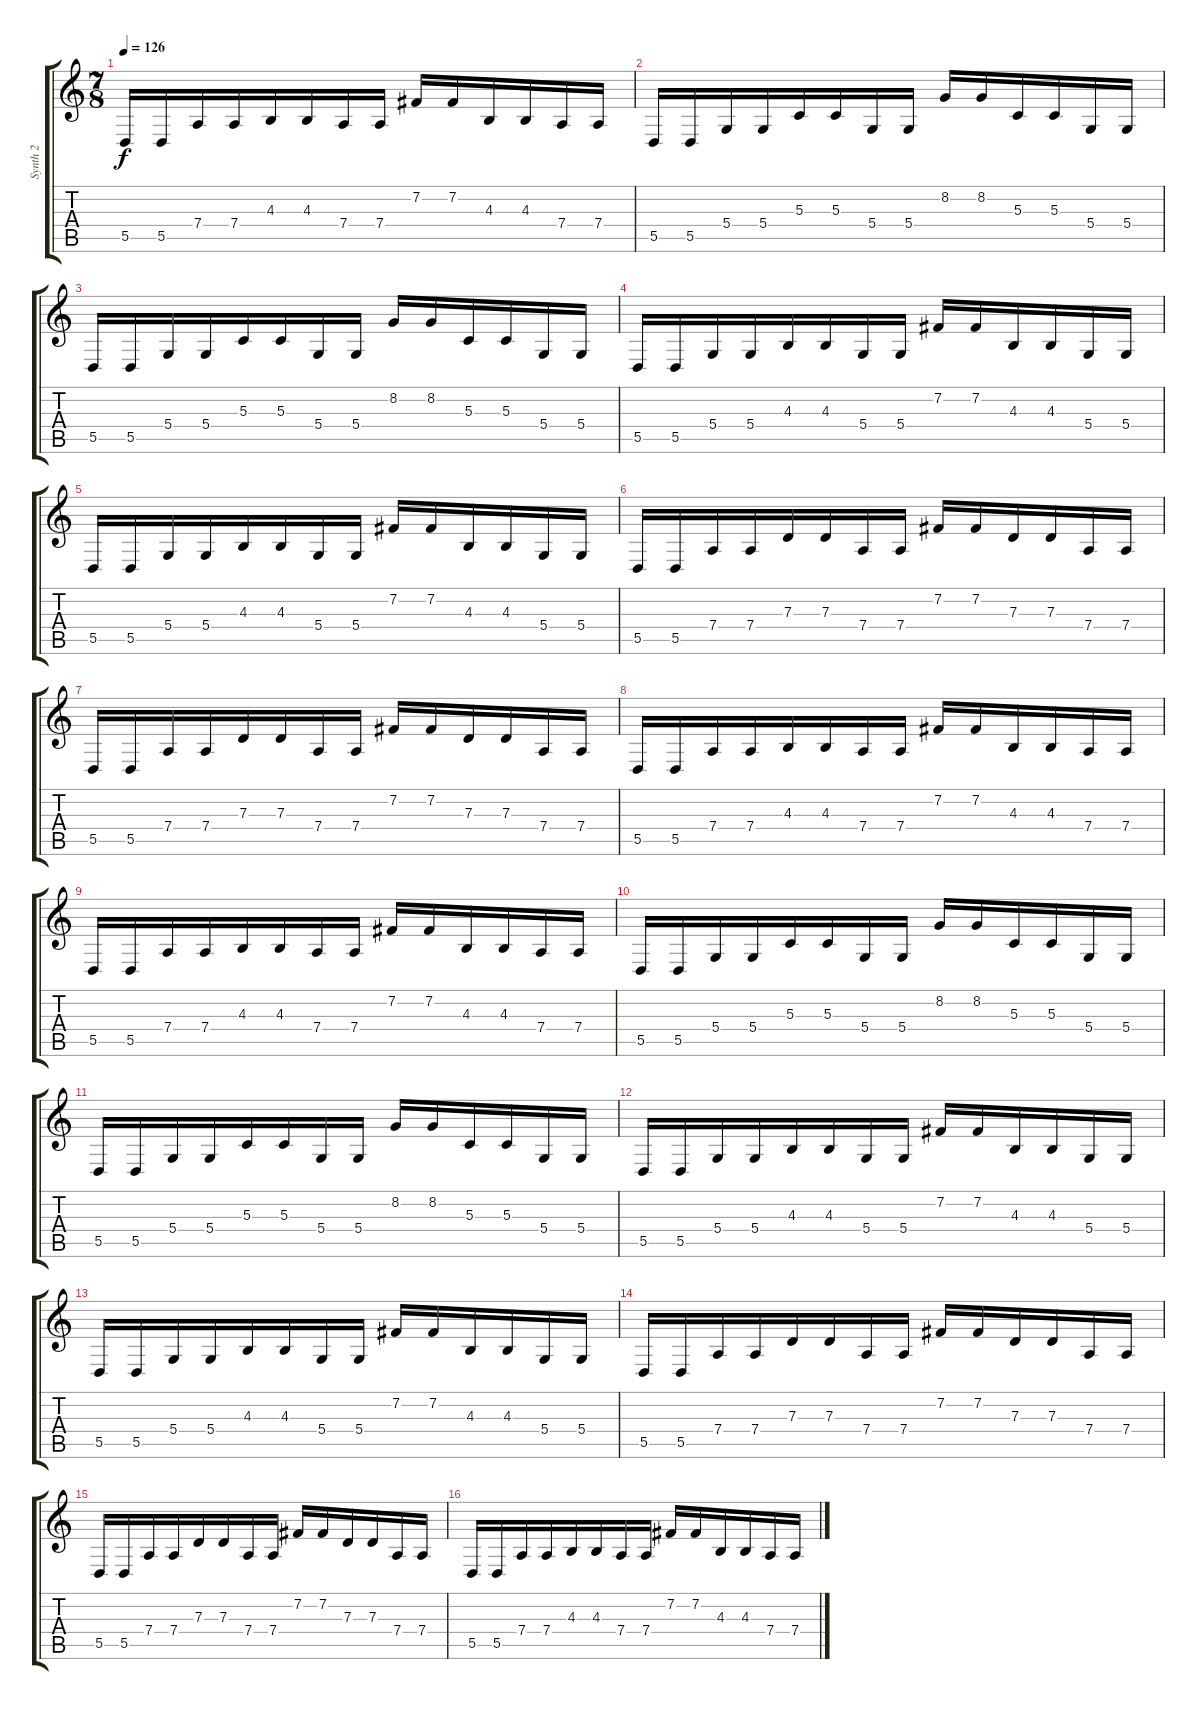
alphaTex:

\track ("Synth 2" "Synth 2") {instrument lead8bassandlead}
\staff {score tabs}
\tuning (E4 B3 G3 D3 A2 E2) {hide}
\ts (7 8)
\tempo 126
\clef g2
\ks c
5.5.16{dy f} 5.5.16 7.4.16 7.4.16 4.3.16 4.3.16 7.4.16 7.4.16 7.2.16 7.2.16 4.3.16 4.3.16 7.4.16 7.4.16 |
5.5.16 5.5.16 5.4.16 5.4.16 5.3.16 5.3.16 5.4.16 5.4.16 8.2.16 8.2.16 5.3.16 5.3.16 5.4.16 5.4.16 |
5.5.16 5.5.16 5.4.16 5.4.16 5.3.16 5.3.16 5.4.16 5.4.16 8.2.16 8.2.16 5.3.16 5.3.16 5.4.16 5.4.16 |
5.5.16 5.5.16 5.4.16 5.4.16 4.3.16 4.3.16 5.4.16 5.4.16 7.2.16 7.2.16 4.3.16 4.3.16 5.4.16 5.4.16 |
5.5.16 5.5.16 5.4.16 5.4.16 4.3.16 4.3.16 5.4.16 5.4.16 7.2.16 7.2.16 4.3.16 4.3.16 5.4.16 5.4.16 |
5.5.16 5.5.16 7.4.16 7.4.16 7.3.16 7.3.16 7.4.16 7.4.16 7.2.16 7.2.16 7.3.16 7.3.16 7.4.16 7.4.16 |
5.5.16 5.5.16 7.4.16 7.4.16 7.3.16 7.3.16 7.4.16 7.4.16 7.2.16 7.2.16 7.3.16 7.3.16 7.4.16 7.4.16 |
5.5.16 5.5.16 7.4.16 7.4.16 4.3.16 4.3.16 7.4.16 7.4.16 7.2.16 7.2.16 4.3.16 4.3.16 7.4.16 7.4.16 |
5.5.16 5.5.16 7.4.16 7.4.16 4.3.16 4.3.16 7.4.16 7.4.16 7.2.16 7.2.16 4.3.16 4.3.16 7.4.16 7.4.16 |
5.5.16 5.5.16 5.4.16 5.4.16 5.3.16 5.3.16 5.4.16 5.4.16 8.2.16 8.2.16 5.3.16 5.3.16 5.4.16 5.4.16 |
5.5.16 5.5.16 5.4.16 5.4.16 5.3.16 5.3.16 5.4.16 5.4.16 8.2.16 8.2.16 5.3.16 5.3.16 5.4.16 5.4.16 |
5.5.16 5.5.16 5.4.16 5.4.16 4.3.16 4.3.16 5.4.16 5.4.16 7.2.16 7.2.16 4.3.16 4.3.16 5.4.16 5.4.16 |
5.5.16 5.5.16 5.4.16 5.4.16 4.3.16 4.3.16 5.4.16 5.4.16 7.2.16 7.2.16 4.3.16 4.3.16 5.4.16 5.4.16 |
5.5.16 5.5.16 7.4.16 7.4.16 7.3.16 7.3.16 7.4.16 7.4.16 7.2.16 7.2.16 7.3.16 7.3.16 7.4.16 7.4.16 |
5.5.16 5.5.16 7.4.16 7.4.16 7.3.16 7.3.16 7.4.16 7.4.16 7.2.16 7.2.16 7.3.16 7.3.16 7.4.16 7.4.16 |
5.5.16 5.5.16 7.4.16 7.4.16 4.3.16 4.3.16 7.4.16 7.4.16 7.2.16 7.2.16 4.3.16 4.3.16 7.4.16 7.4.16
